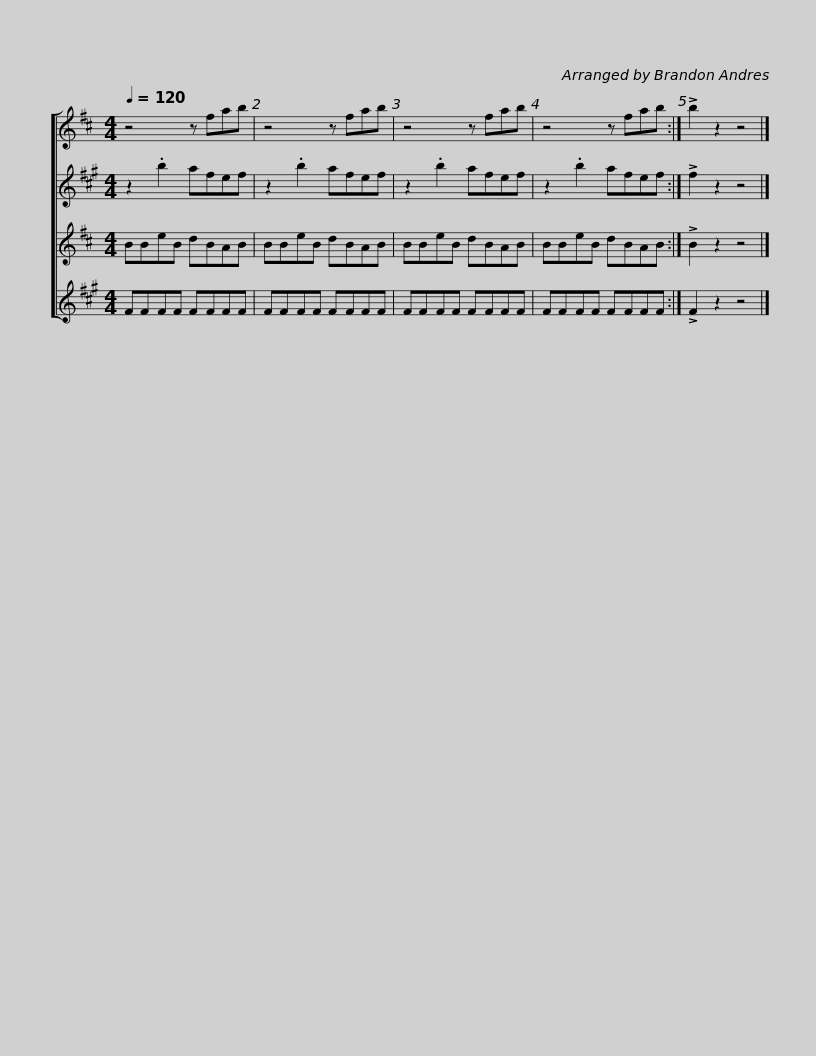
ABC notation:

X:1
%%score [ 1 2 3 4 ]
L:1/8
Q:1/4=120
M:4/4
I:linebreak $
K:none
V:1 treble transpose=-2
V:2 treble transpose=-9
V:3 treble transpose=-14
V:4 treble transpose=-21
V:1
[K:D] z4 z fab | z4 z fab | z4 z fab | z4 z fab :| !>!b2 z2 z4 |] %5
V:2
[K:A] z2 .b2 afef | z2 .b2 afef | z2 .b2 afef | z2 .b2 afef :| !>!f2 z2 z4 |] %5
V:3
[K:D] BBeB dBAB | BBeB dBAB | BBeB dBAB | BBeB dBAB :| !>!B2 z2 z4 |] %5
V:4
[K:A] FFFF FFFF | FFFF FFFF | FFFF FFFF | FFFF FFFF :| !>!F2 z2 z4 |] %5
